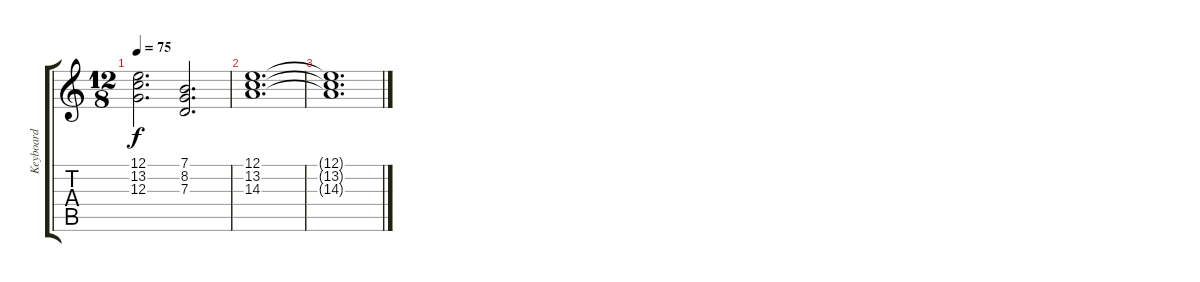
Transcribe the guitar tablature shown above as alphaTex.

\track ("Keyboard" "Keyboard") {instrument percussiveorgan}
\staff {score tabs}
\tuning (E4 B3 G3 D3 A2 E2) {hide}
\ts (12 8)
\tempo 75
\clef g2
\ks c
(12.1 13.2 12.3).2{d dy f} (7.1 8.2 7.3).2{d} |
(12.1 13.2 14.3).1{d} |
(12.1{t} 13.2{t} 14.3{t}).1{d}
